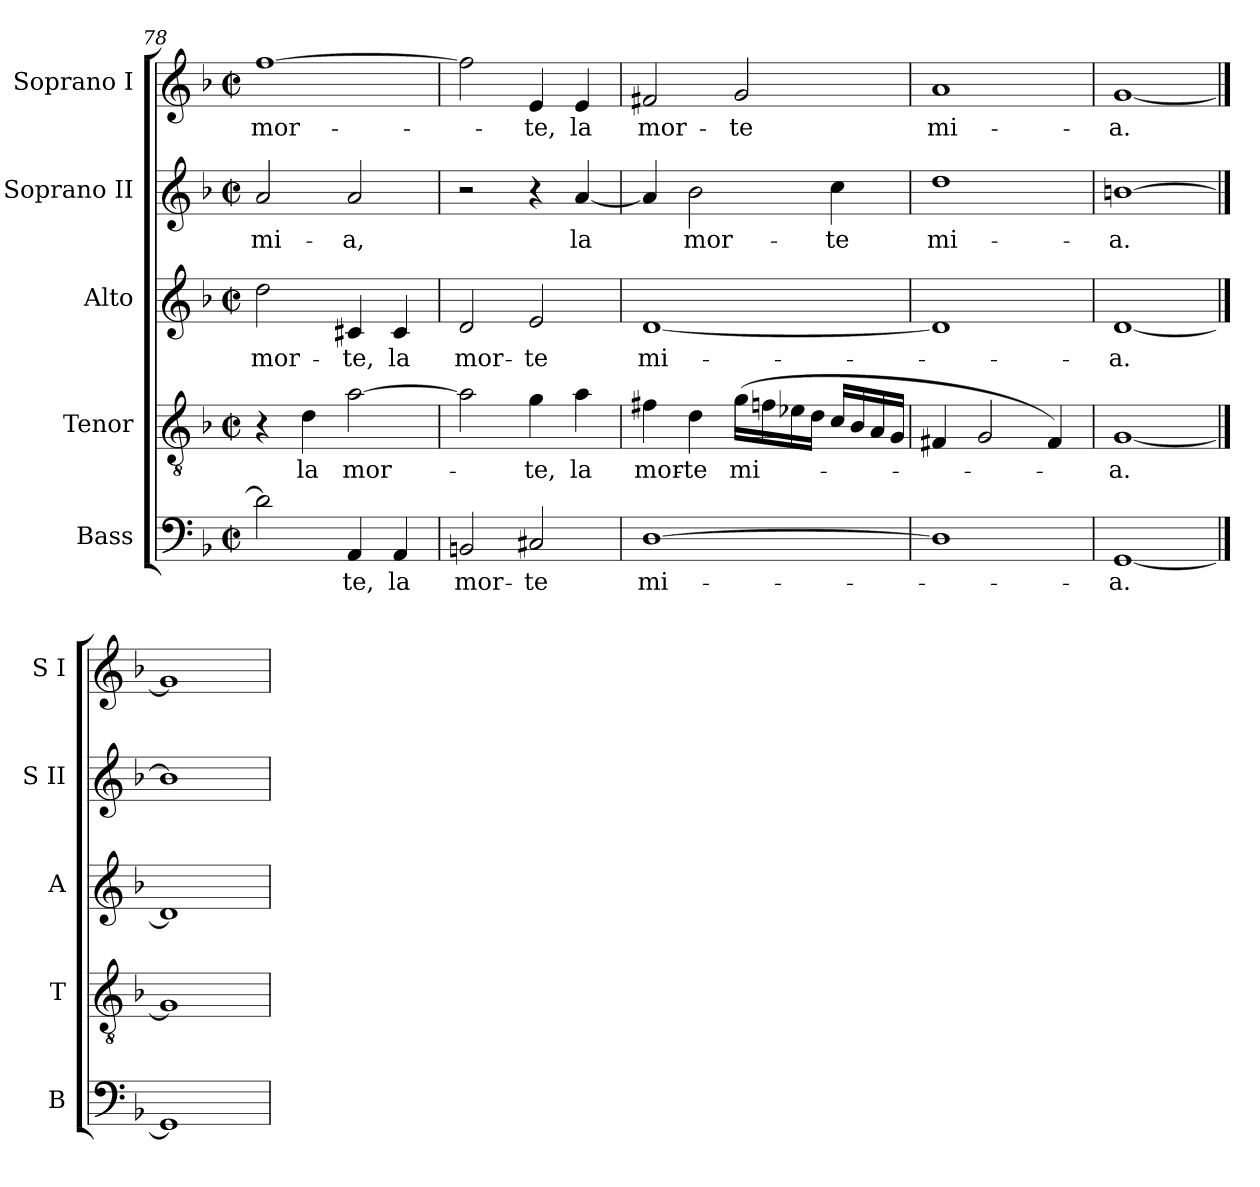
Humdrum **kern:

**kern	**text	**kern	**text	**kern	**text	**kern	**text	**kern	**text
*part5	*part5	*part4	*part4	*part3	*part3	*part2	*part2	*part1	*part1
*staff5	*staff5	*staff4	*staff4	*staff3	*staff3	*staff2	*staff2	*staff1	*staff1
*I"Bass	*	*I"Tenor	*	*I"Alto	*	*I"Soprano II	*	*I"Soprano I	*
*I'B	*	*I'T	*	*I'A	*	*I'S II	*	*I'S I	*
*clefF4	*	*clefGv2	*	*clefG2	*	*clefG2	*	*clefG2	*
*k[b-]	*	*k[b-]	*	*k[b-]	*	*k[b-]	*	*k[b-]	*
*F:	*	*F:	*	*F:	*	*F:	*	*F:	*
*M2/2	*	*M2/2	*	*M2/2	*	*M2/2	*	*M2/2	*
*met(c|)	*	*met(c|)	*	*met(c|)	*	*met(c|)	*	*met(c|)	*
=78	=78	=78	=78	=78	=78	=78	=78	=78	=78
!	!	!	!	!	!LO:LY:b	!	!LO:LY:b	!	!LO:LY:b
2d]	.	4r	.	2dd	mor-	2a	mi-	[1ff	mor-
!	!	!	!LO:LY:b	!	!	!	!	!	!
.	.	4d	la	.	.	.	.	.	.
!	!LO:LY:b	!	!LO:LY:b	!	!LO:LY:b	!	!LO:LY:b	!	!
4AA	te,	[2a	mor-	4c#X	-te,	2a	-a,	.	.
!	!LO:LY:b	!	!	!	!LO:LY:b	!	!	!	!
4AA	la	.	.	4c#	la	.	.	.	.
=79	=79	=79	=79	=79	=79	=79	=79	=79	=79
!	!LO:LY:b	!	!	!	!LO:LY:b	!	!	!	!
2BBn	mor-	2a]	.	2d	mor-	2r	.	2ff]	.
!	!LO:LY:b	!	!LO:LY:b	!	!LO:LY:b	!	!	!	!LO:LY:b
2C#X	-te	4g	te,	2e	-te	4r	.	4e	te,
!	!	!	!LO:LY:b	!	!	!	!LO:LY:b	!	!LO:LY:b
.	.	4a	la	.	.	[4a	la	4e	la
=80	=80	=80	=80	=80	=80	=80	=80	=80	=80
!	!LO:LY:b	!	!LO:LY:b	!	!LO:LY:b	!	!	!	!LO:LY:b
[1D	mi-	4f#X	mor-	[1d	mi-	4a]	.	2f#X	mor-
!	!	!	!LO:LY:b	!	!	!	!LO:LY:b	!	!
.	.	4d	-te	.	.	2b-	mor-	.	.
!	!	!	!LO:LY:b	!	!	!	!	!	!LO:LY:b
.	.	(<16gLL	mi-	.	.	.	.	2g	-te
.	.	16fn	.	.	.	.	.	.	.
.	.	16e-X	.	.	.	.	.	.	.
.	.	16dJJ	.	.	.	.	.	.	.
!	!	!	!	!	!	!	!LO:LY:b	!	!
.	.	16cLL	.	.	.	4cc	-te	.	.
.	.	16B-	.	.	.	.	.	.	.
.	.	16A	.	.	.	.	.	.	.
.	.	16GJJ	.	.	.	.	.	.	.
=81	=81	=81	=81	=81	=81	=81	=81	=81	=81
!	!	!	!	!	!	!	!LO:LY:b	!	!LO:LY:b
1D]	.	4F#X	.	1d]	.	1dd	mi-	1a	mi-
.	.	2G	.	.	.	.	.	.	.
.	.	4F#)	.	.	.	.	.	.	.
=82	=82	=82	=82	=82	=82	=82	=82	=82	=82
!	!LO:LY:b	!	!LO:LY:b	!	!LO:LY:b	!	!LO:LY:b	!	!LO:LY:b
[1GG	a.	[1G	a.	[1d	a.	[1bn	-a.	[1g	-a.
==83	==83	==83	==83	==83	==83	==83	==83	==83	==83
1GG]	.	1G]	.	1d]	.	1b]	.	1g]	.
=	=	=	=	=	=	=	=	=	=
*-	*-	*-	*-	*-	*-	*-	*-	*-	*-
